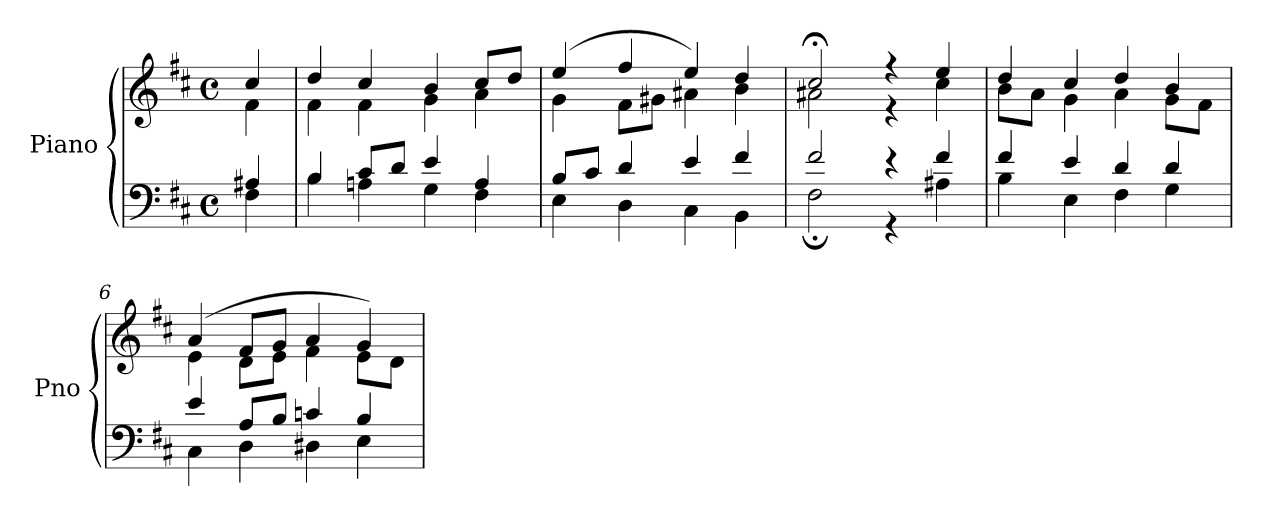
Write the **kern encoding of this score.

**kern	**kern
*part1	*part1
*staff2	*staff1
*I"Piano	*
*I'Pno	*
*clefF4	*clefG2
*k[f#c#]	*k[f#c#]
*M4/4	*M4/4
*met(c)	*met(c)
=1	=1
*^	*^
4A#X/	4F#\	4cc#/	4f#\
=2	=2	=2	=2
4B/	4B\	4dd/	4f#\
8c#/L	4An\	4cc#/	4f#\
8d/J	.	.	.
4e/	4G\	4b/	4g\
4A/	4F#\	8cc#/L	4a\
.	.	8dd/J	.
=3	=3	=3	=3
8B/L	4E\	(>4ee/	4g\
8c#/J	.	.	.
4d/	4D\	4ff#/	8f#\L
.	.	.	8g#X\J
4e/	4C#\	4ee/)	4a#X\
4f#/	4BB\	4dd/	4b\
=4	=4	=4	=4
2f#/	2F#;\	2cc#;</	2a#X\
4r	4r	4r	4r
4f#/	4A#X\	4ee/	4cc#\
=5	=5	=5	=5
4f#/	4B\	4dd/	8b\L
.	.	.	8a\J
4e/	4E\	4cc#/	4g\
4d/	4F#\	4dd/	4a\
4d/	4G\	4b/	8g\L
.	.	.	8f#\J
=6	=6	=6	=6
4e/	4C#\	(>4a/	4e\
8A/L	4D\	8f#/L	8d\L
8B/J	.	8g/J	8e\J
4cn/	4D#X\	4a/	4f#\
4B/	4E\	4g/)	8e\L
.	.	.	8d\J
*v	*v	*	*
*	*v	*v
=	=
*-	*-
